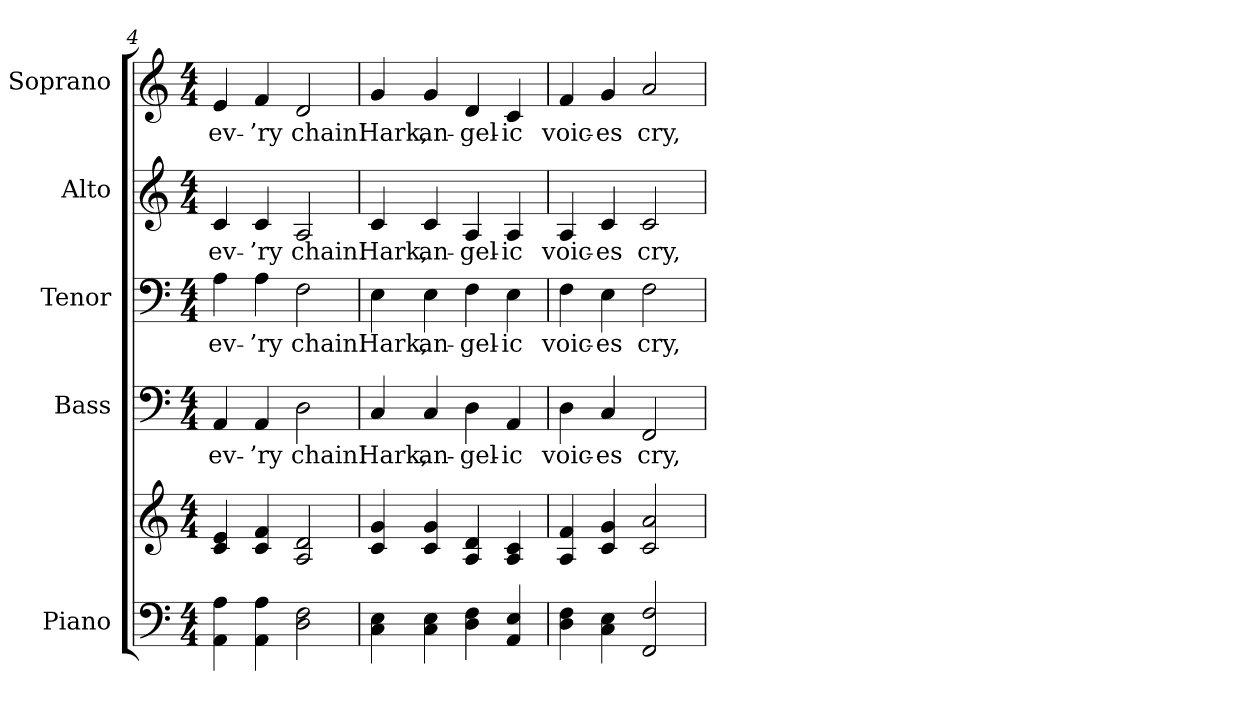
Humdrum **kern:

**kern	**kern	**kern	**text	**kern	**text	**kern	**text	**kern	**text
*part5	*part5	*part4	*part4	*part3	*part3	*part2	*part2	*part1	*part1
*staff6	*staff5	*staff4	*staff4	*staff3	*staff3	*staff2	*staff2	*staff1	*staff1
*I"Piano	*	*I"Bass	*	*I"Tenor	*	*I"Alto	*	*I"Soprano	*
*I'Pno.	*	*I'B.	*	*I'T.	*	*I'A.	*	*I'S.	*
*clefF4	*clefG2	*clefF4	*	*clefF4	*	*clefG2	*	*clefG2	*
*k[]	*k[]	*k[]	*	*k[]	*	*k[]	*	*k[]	*
*C:	*C:	*C:	*	*C:	*	*C:	*	*C:	*
*M4/4	*M4/4	*M4/4	*	*M4/4	*	*M4/4	*	*M4/4	*
=4	=4	=4	=4	=4	=4	=4	=4	=4	=4
!	!	!	!LO:LY:b:color=#000000	!	!	!	!	!	!
!	!	!	!	!	!LO:LY:b:color=#000000	!	!	!	!
!	!	!	!	!	!	!	!LO:LY:b:color=#000000	!	!
!	!	!	!	!	!	!	!	!	!LO:LY:b:color=#000000
4AAi\ 4Ai	4ci/ 4ei	4AAi/	ev-	4Ai\	ev-	4ci/	ev-	4ei/	ev-
!	!	!	!LO:LY:b:color=#000000	!	!	!	!	!	!
!	!	!	!	!	!LO:LY:b:color=#000000	!	!	!	!
!	!	!	!	!	!	!	!LO:LY:b:color=#000000	!	!
!	!	!	!	!	!	!	!	!	!LO:LY:b:color=#000000
4AAi\ 4Ai	4ci/ 4fi	4AAi/	-’ry	4Ai\	-’ry	4ci/	-’ry	4fi/	-’ry
!	!	!	!LO:LY:b:color=#000000	!	!	!	!	!	!
!	!	!	!	!	!LO:LY:b:color=#000000	!	!	!	!
!	!	!	!	!	!	!	!LO:LY:b:color=#000000	!	!
!	!	!	!	!	!	!	!	!	!LO:LY:b:color=#000000
2Di\ 2Fi	2Ai/ 2di	2Di\	chain!	2Fi\	chain!	2Ai/	chain!	2di/	chain!
!!LO:PB:g=z
=5	=5	=5	=5	=5	=5	=5	=5	=5	=5
!	!	!	!LO:LY:b:color=#000000	!	!	!	!	!	!
!	!	!	!	!	!LO:LY:b:color=#000000	!	!	!	!
!	!	!	!	!	!	!	!LO:LY:b:color=#000000	!	!
!	!	!	!	!	!	!	!	!	!LO:LY:b:color=#000000
4Ci\ 4Ei	4ci/ 4gi	4Ci/	Hark,	4Ei\	Hark,	4ci/	Hark,	4gi/	Hark,
!	!	!	!LO:LY:b:color=#000000	!	!	!	!	!	!
!	!	!	!	!	!LO:LY:b:color=#000000	!	!	!	!
!	!	!	!	!	!	!	!LO:LY:b:color=#000000	!	!
!	!	!	!	!	!	!	!	!	!LO:LY:b:color=#000000
4Ci\ 4Ei	4ci/ 4gi	4Ci/	an-	4Ei\	an-	4ci/	an-	4gi/	an-
!	!	!	!LO:LY:b:color=#000000	!	!	!	!	!	!
!	!	!	!	!	!LO:LY:b:color=#000000	!	!	!	!
!	!	!	!	!	!	!	!LO:LY:b:color=#000000	!	!
!	!	!	!	!	!	!	!	!	!LO:LY:b:color=#000000
4Di\ 4Fi	4Ai/ 4di	4Di\	-gel-	4Fi\	-gel-	4Ai/	-gel-	4di/	-gel-
!	!	!	!LO:LY:b:color=#000000	!	!	!	!	!	!
!	!	!	!	!	!LO:LY:b:color=#000000	!	!	!	!
!	!	!	!	!	!	!	!LO:LY:b:color=#000000	!	!
!	!	!	!	!	!	!	!	!	!LO:LY:b:color=#000000
4AAi/ 4Ei	4Ai/ 4ci	4AAi/	-ic	4Ei\	-ic	4Ai/	-ic	4ci/	-ic
=6	=6	=6	=6	=6	=6	=6	=6	=6	=6
!	!	!	!LO:LY:b:color=#000000	!	!	!	!	!	!
!	!	!	!	!	!LO:LY:b:color=#000000	!	!	!	!
!	!	!	!	!	!	!	!LO:LY:b:color=#000000	!	!
!	!	!	!	!	!	!	!	!	!LO:LY:b:color=#000000
4Di\ 4Fi	4Ai/ 4fi	4Di\	voic-	4Fi\	voic-	4Ai/	voic-	4fi/	voic-
!	!	!	!LO:LY:b:color=#000000	!	!	!	!	!	!
!	!	!	!	!	!LO:LY:b:color=#000000	!	!	!	!
!	!	!	!	!	!	!	!LO:LY:b:color=#000000	!	!
!	!	!	!	!	!	!	!	!	!LO:LY:b:color=#000000
4Ci\ 4Ei	4ci/ 4gi	4Ci/	-es	4Ei\	-es	4ci/	-es	4gi/	-es
!	!	!	!LO:LY:b:color=#000000	!	!	!	!	!	!
!	!	!	!	!	!LO:LY:b:color=#000000	!	!	!	!
!	!	!	!	!	!	!	!LO:LY:b:color=#000000	!	!
!	!	!	!	!	!	!	!	!	!LO:LY:b:color=#000000
2FFi/ 2Fi	2ci/ 2ai	2FFi/	cry,	2Fi\	cry,	2ci/	cry,	2ai/	cry,
=	=	=	=	=	=	=	=	=	=
*-	*-	*-	*-	*-	*-	*-	*-	*-	*-
